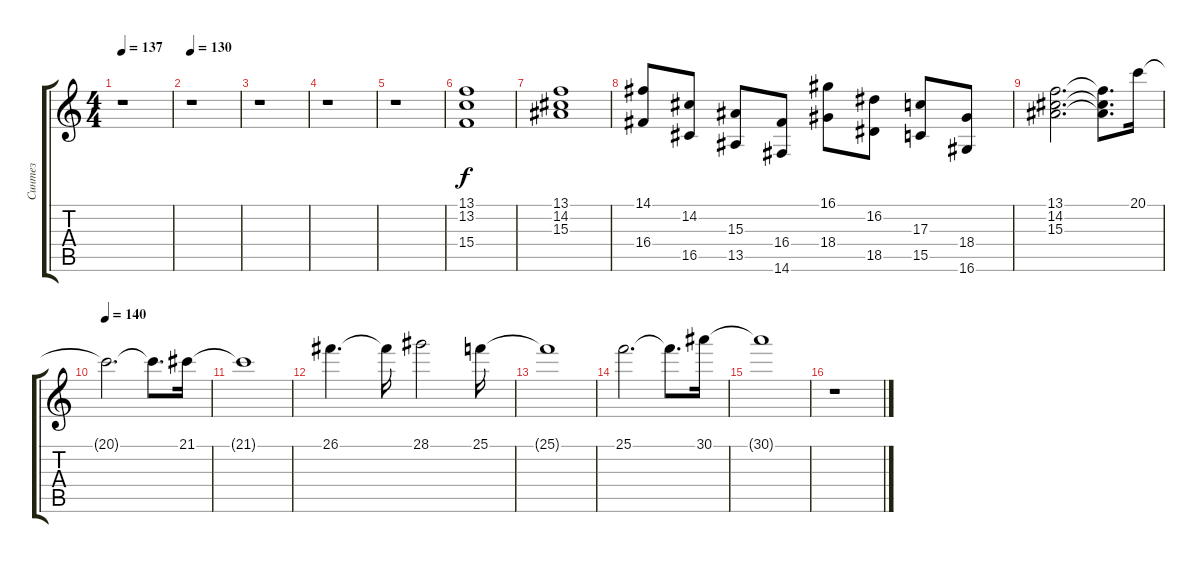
\track ("Синтез" "Синтез") {instrument stringensemble1}
\staff {score tabs}
\tuning (E4 B3 G3 D3 A2 E2) {hide}
\ts (4 4)
\tempo 137
\clef g2
\ks c
r.1{dy f} |
\tempo 130
r.1 |
r.1 |
r.1 |
r.1 |
(13.1 13.2 15.4).1{volume 1} |
(13.1 14.2 15.3).1{volume 16} |
(14.1 16.4).8 (14.2 16.5).8 (15.3 13.5).8 (16.4 14.6).8 (16.1 18.4).8 (16.2 18.5).8 (17.3 15.5).8 (18.4 16.6).8 |
(13.1 14.2 15.3).2{d} (13.1{t} 14.2{t} 15.3{t}).8{d} 20.1.16 |
\tempo 140
20.1{t}.2{d} 20.1{t}.8{d} 21.1.16 |
21.1{t}.1 |
26.1.4{d} 26.1{t}.16 28.1.2 25.1.16 |
25.1{t}.1 |
25.1.2{d} 25.1{t}.8{d} 30.1.16 |
30.1{t}.1 |
r.1
